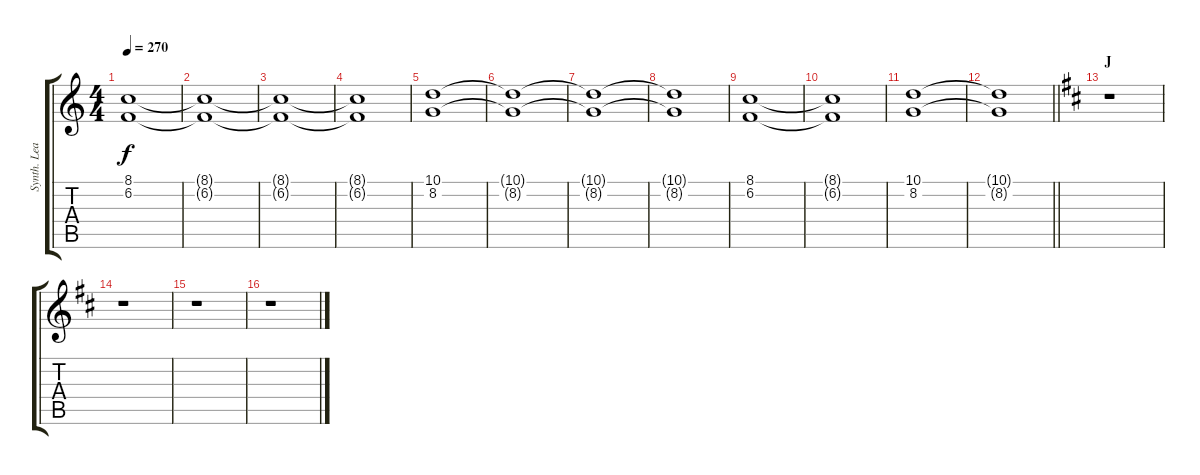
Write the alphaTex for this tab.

\track ("Synth. Lead II" "Synth. Lea") {instrument fx5brightness}
\staff {score tabs}
\tuning (E4 B3 G3 D3 A2 E2) {hide}
\ts (4 4)
\tempo 270
\clef g2
\ks c
(8.1 6.2).1{dy f} |
(8.1{t} 6.2{t}).1 |
(8.1{t} 6.2{t}).1 |
(8.1{t} 6.2{t}).1 |
(10.1 8.2).1 |
(10.1{t} 8.2{t}).1 |
(10.1{t} 8.2{t}).1 |
(10.1{t} 8.2{t}).1 |
(8.1 6.2).1 |
(8.1{t} 6.2{t}).1 |
(10.1 8.2).1 |
\barLineRight lightlight
(10.1{t} 8.2{t}).1 |
\section ("" "J")
\ks d
r.1 |
r.1 |
r.1 |
r.1
